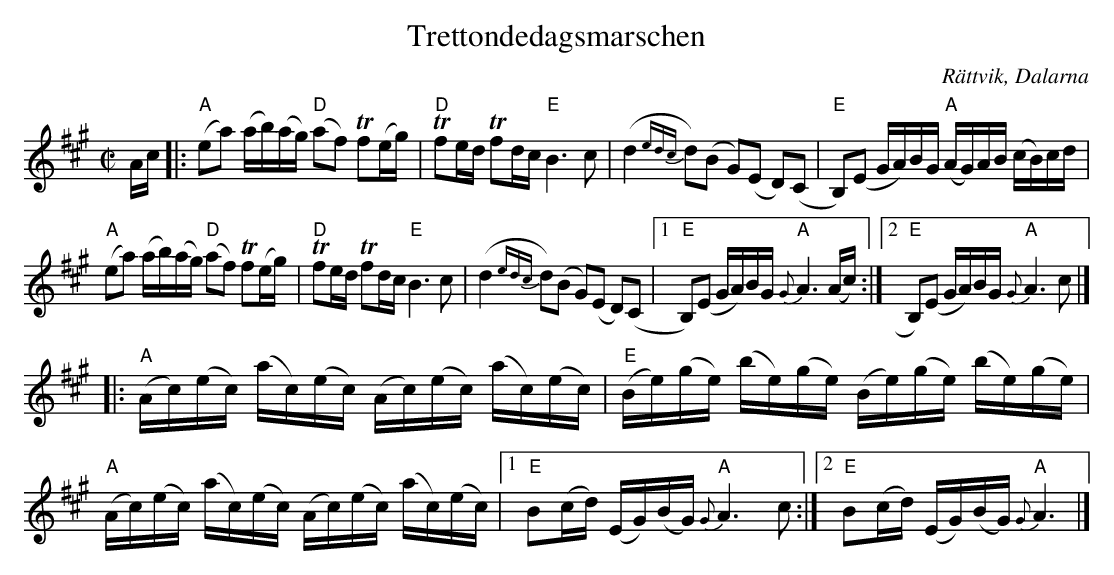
X:1
T:Trettondedagsmarschen
O:Rättvik, Dalarna
Q:100
M:C|
L:1/16
K:A
Ac |: "A" (e2a2) (ab)(ag) "D" (a2f2) +trill+f2(eg) | "D" +trill+f2ed +trill+f2dc "E" B6 c2- |\
(d4{edc} d2)(B2 G2)(E2 D2)(C2 | "E" B,2)(E2 GA)BG "A" (AG)AB (cB)cd |
"A" (e2a2) (ab)(ag) "D" (a2f2) +trill+f2(eg) | "D" +trill+f2ed +trill+f2dc "E" B6 c2- |\
(d4{edc} d2)(B2 G2)(E2 D2)(C2 |1 "E" B,2)(E2 GA)BG "A" {G}A6 (Ac) :|2 "E" B,2)(E2 GA)BG "A" {G}A6 c2 |]
|: "A" (Ac)(ec) (ac)(ec) (Ac)(ec) (ac)(ec) | "E" (Be)(ge) (be)(ge) (Be)(ge) (be)(ge) |
"A" (Ac)(ec) (ac)(ec) (Ac)(ec) (ac)(ec) |1 "E" B2(cd) (EG)(BG) "A" {G}A6 c2 :|2 "E" B2(cd) (EG)(BG) "A" {G}A6 |]
